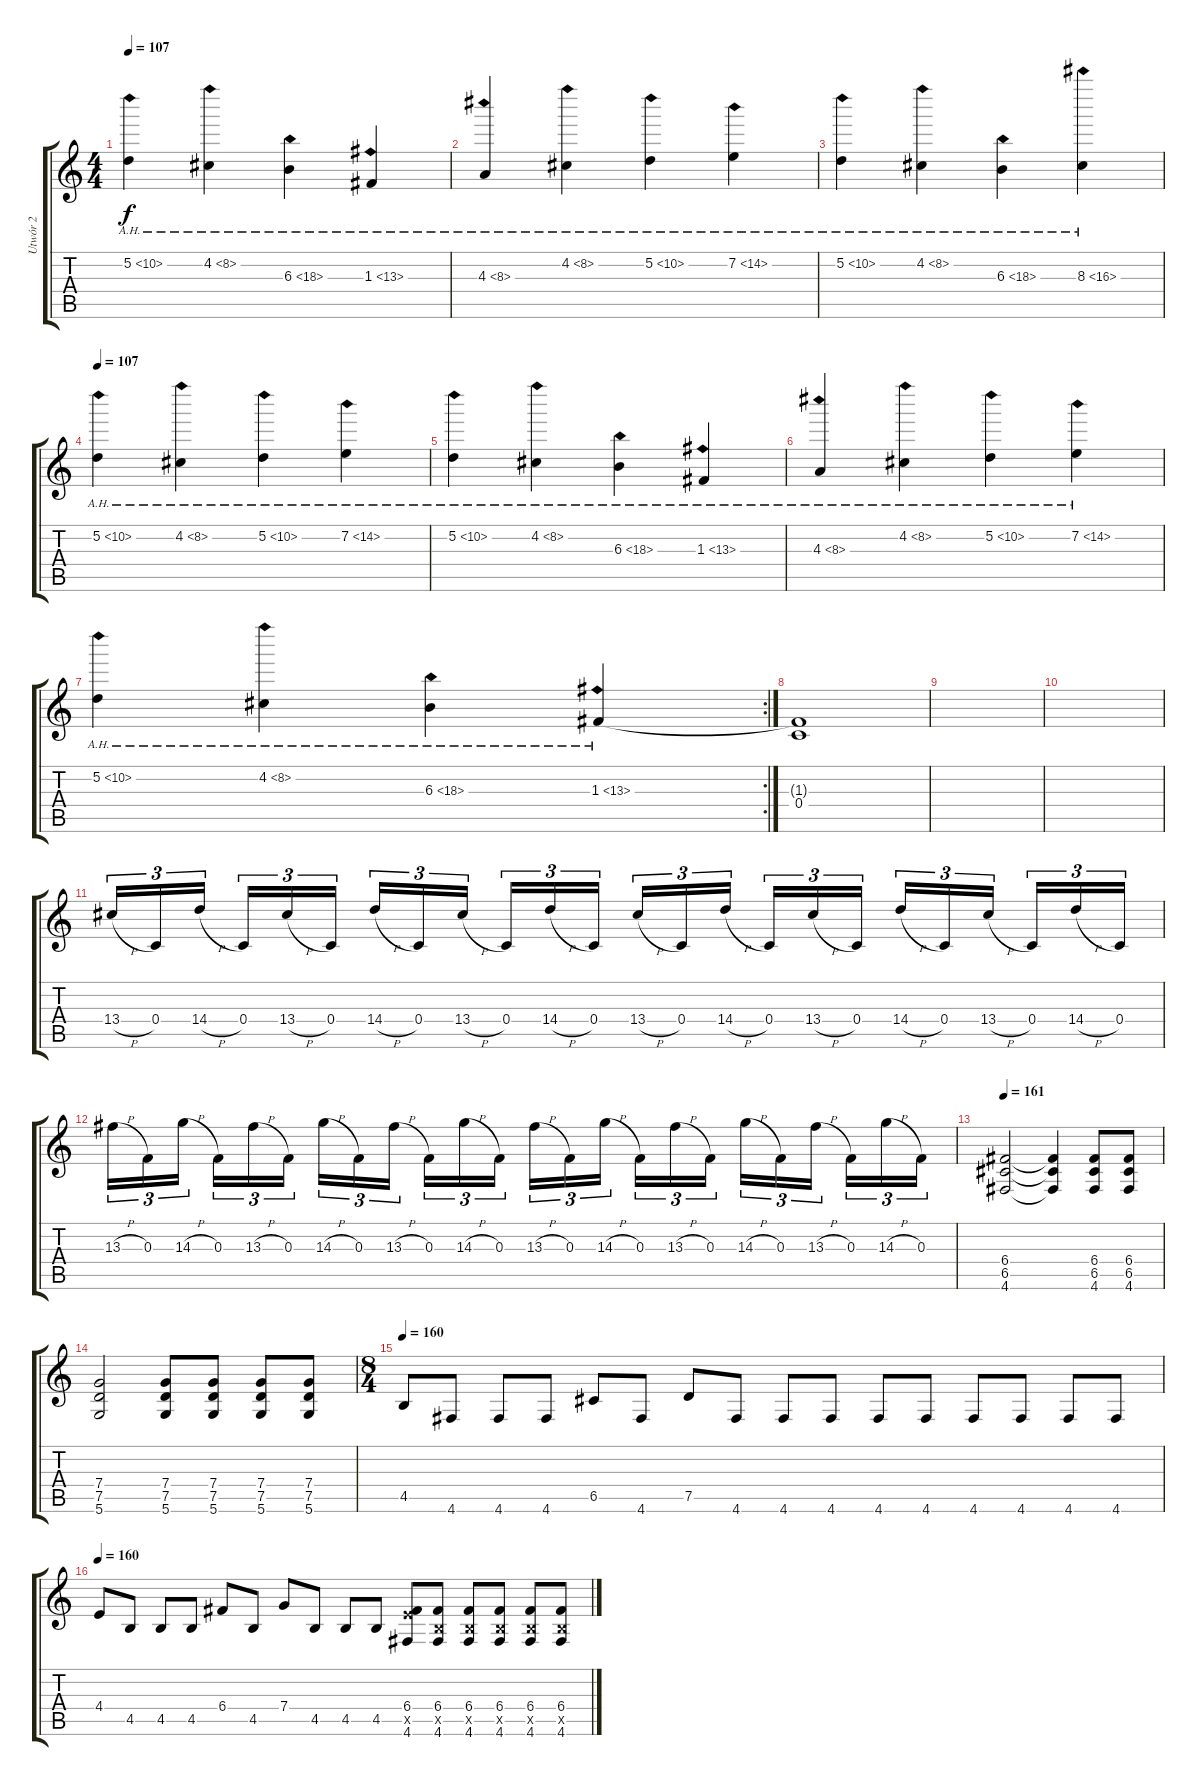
\track ("Utwór 2" "Utwór 2") {instrument overdrivenguitar}
\staff {score tabs}
\tuning (D4 A3 F3 C3 G2 D2) {hide}
\ts (4 4)
\tempo 107
\clef g2
\ks c
5.2{ah 5}.4{dy f} 4.2{ah 4}.4 6.3{ah 12}.4 1.3{ah 12}.4 |
4.3{ah 4}.4 4.2{ah 4}.4 5.2{ah 5}.4 7.2{ah 7}.4 |
5.2{ah 5}.4 4.2{ah 4}.4 6.3{ah 12}.4 8.3{ah 8}.4 |
\tempo 107
5.2{ah 5}.4{volume 12} 4.2{ah 4}.4 5.2{ah 5}.4 7.2{ah 7}.4 |
5.2{ah 5}.4 4.2{ah 4}.4 6.3{ah 12}.4 1.3{ah 12}.4 |
4.3{ah 4}.4 4.2{ah 4}.4 5.2{ah 5}.4 7.2{ah 7}.4 |
\rc 2
5.2{ah 5}.4 4.2{ah 4}.4 6.3{ah 12}.4 1.3{ah 12}.4 |
(1.3{t} 0.4).1 |
|
|
13.4{h}.16{tu (3 2)} 0.4.16{tu (3 2)} 14.4{h}.16{tu (3 2)} 0.4.16{tu (3 2)} 13.4{h}.16{tu (3 2)} 0.4.16{tu (3 2)} 14.4{h}.16{tu (3 2)} 0.4.16{tu (3 2)} 13.4{h}.16{tu (3 2)} 0.4.16{tu (3 2)} 14.4{h}.16{tu (3 2)} 0.4.16{tu (3 2)} 13.4{h}.16{tu (3 2)} 0.4.16{tu (3 2)} 14.4{h}.16{tu (3 2)} 0.4.16{tu (3 2)} 13.4{h}.16{tu (3 2)} 0.4.16{tu (3 2)} 14.4{h}.16{tu (3 2)} 0.4.16{tu (3 2)} 13.4{h}.16{tu (3 2)} 0.4.16{tu (3 2)} 14.4{h}.16{tu (3 2)} 0.4.16{tu (3 2)} |
13.3{h}.16{tu (3 2)} 0.3.16{tu (3 2)} 14.3{h}.16{tu (3 2)} 0.3.16{tu (3 2)} 13.3{h}.16{tu (3 2)} 0.3.16{tu (3 2)} 14.3{h}.16{tu (3 2)} 0.3.16{tu (3 2)} 13.3{h}.16{tu (3 2)} 0.3.16{tu (3 2)} 14.3{h}.16{tu (3 2)} 0.3.16{tu (3 2)} 13.3{h}.16{tu (3 2)} 0.3.16{tu (3 2)} 14.3{h}.16{tu (3 2)} 0.3.16{tu (3 2)} 13.3{h}.16{tu (3 2)} 0.3.16{tu (3 2)} 14.3{h}.16{tu (3 2)} 0.3.16{tu (3 2)} 13.3{h}.16{tu (3 2)} 0.3.16{tu (3 2)} 14.3{h}.16{tu (3 2)} 0.3.16{tu (3 2)} |
\tempo 161
(6.4 6.5 4.6).2 (6.4{t} 6.5{t} 4.6{t}).4 (6.4 6.5 4.6).8 (6.4 6.5 4.6).8 |
(7.4 7.5 5.6).2 (7.4 7.5 5.6).8 (7.4 7.5 5.6).8 (7.4 7.5 5.6).8 (7.4 7.5 5.6).8 |
\ts (8 4)
\tempo 160
4.5.8 4.6.8 4.6.8 4.6.8 6.5.8 4.6.8 7.5.8 4.6.8 4.6.8 4.6.8 4.6.8 4.6.8 4.6.8 4.6.8 4.6.8 4.6.8 |
\tempo 160
4.4.8 4.5.8 4.5.8 4.5.8 6.4.8 4.5.8 7.4.8 4.5.8 4.5.8 4.5.8 (6.4 9.5{x} 4.6).8 (6.4 4.5{x} 4.6).8 (6.4 4.5{x} 4.6).8 (6.4 4.5{x} 4.6).8 (6.4 4.5{x} 4.6).8 (6.4 4.5{x} 4.6).8
